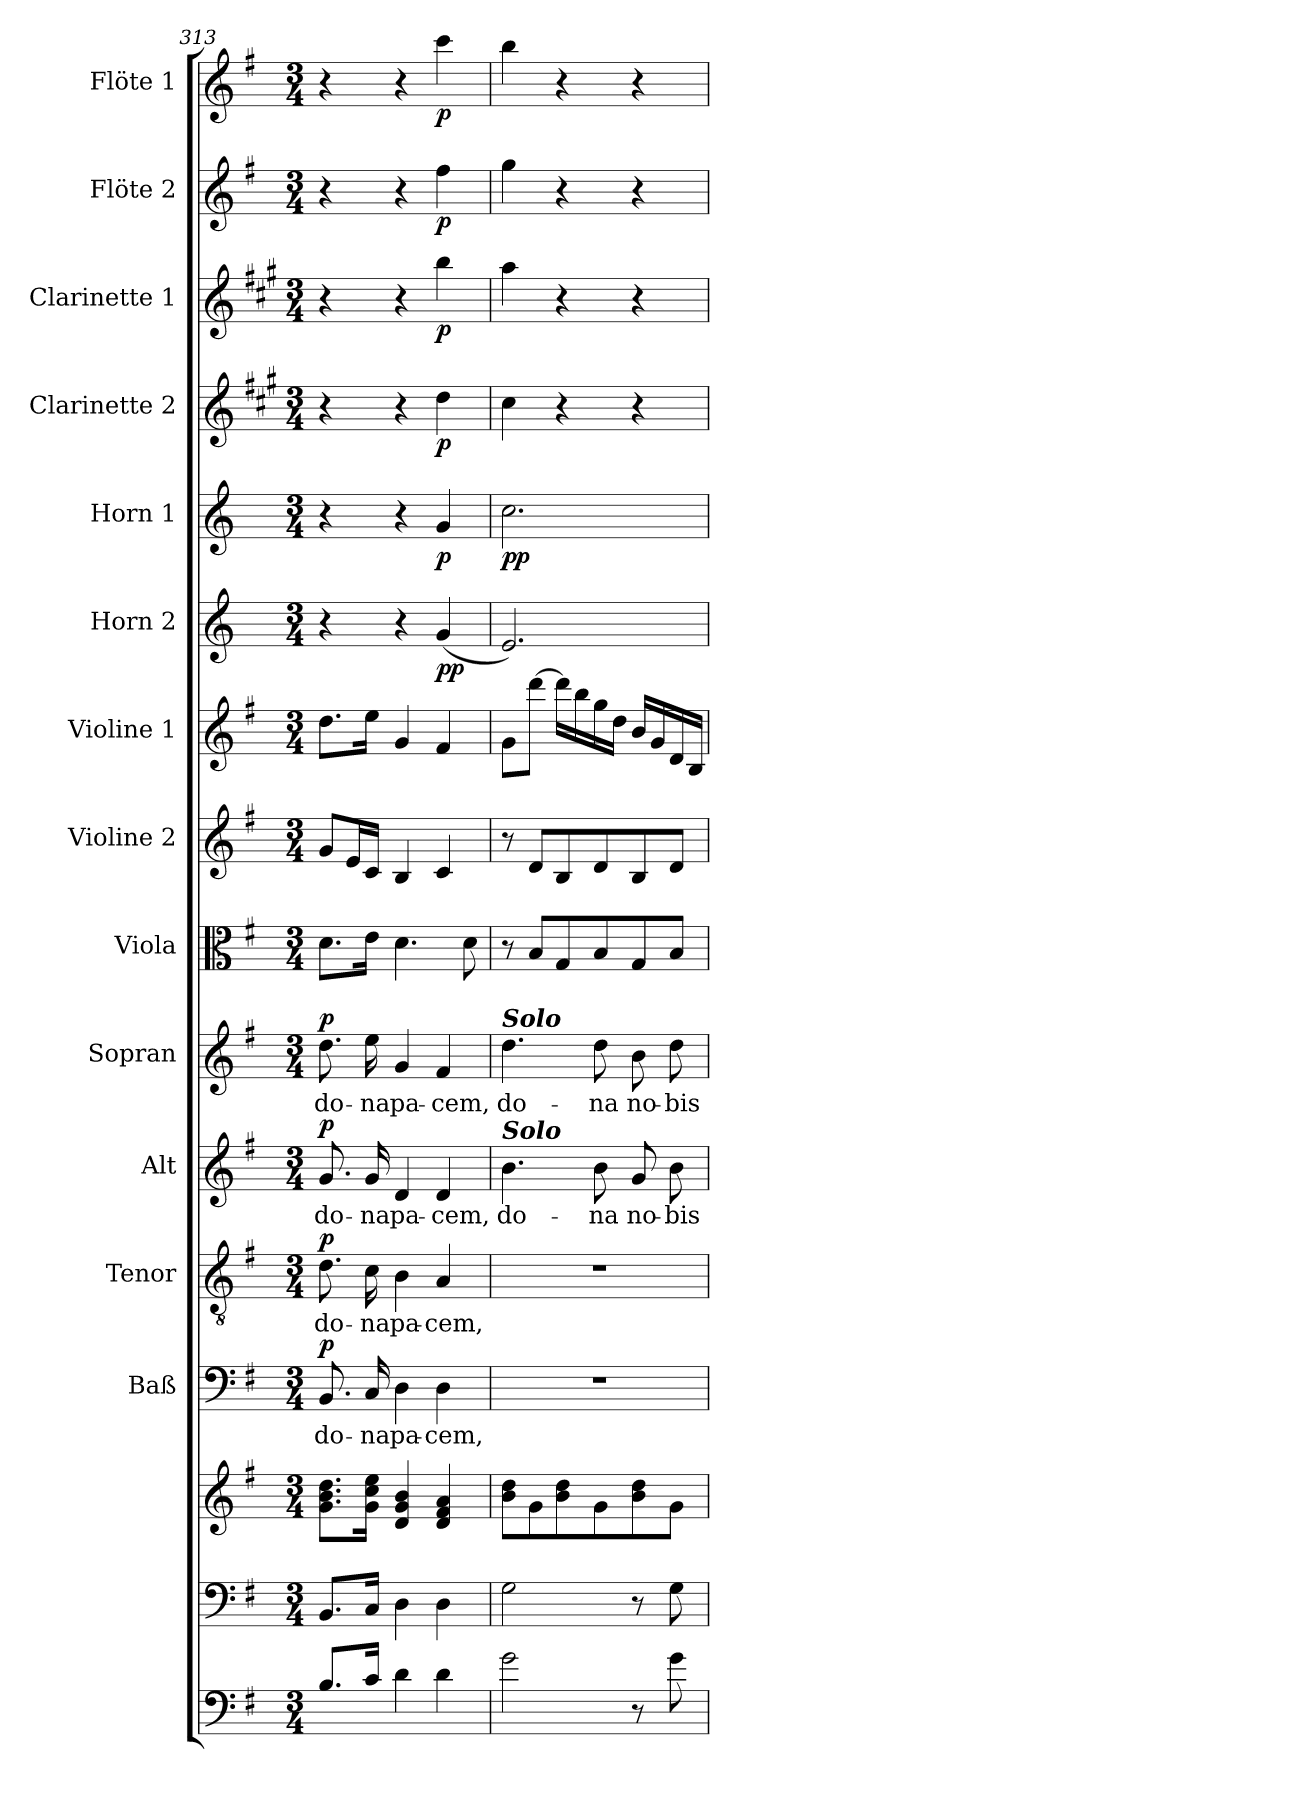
**kern	**kern	**kern	**kern	**text	**dynam	**kern	**text	**dynam	**kern	**text	**dynam	**kern	**text	**dynam	**kern	**kern	**kern	**kern	**dynam	**kern	**dynam	**kern	**dynam	**kern	**dynam	**kern	**dynam	**kern	**dynam
*part15	*part14	*part14	*part13	*part13	*part13	*part12	*part12	*part12	*part11	*part11	*part11	*part10	*part10	*part10	*part9	*part8	*part7	*part6	*part6	*part5	*part5	*part4	*part4	*part3	*part3	*part2	*part2	*part1	*part1
*staff16	*staff15	*staff14	*staff13	*staff13	*staff13	*staff12	*staff12	*staff12	*staff11	*staff11	*staff11	*staff10	*staff10	*staff10	*staff9	*staff8	*staff7	*staff6	*staff6	*staff5	*staff5	*staff4	*staff4	*staff3	*staff3	*staff2	*staff2	*staff1	*staff1
*	*	*	*I"Baß	*	*	*I"Tenor	*	*	*I"Alt	*	*	*I"Sopran	*	*	*I"Viola	*I"Violine 2	*I"Violine 1	*I"Horn 2	*	*I"Horn 1	*	*I"Clarinette 2	*	*I"Clarinette 1	*	*I"Flöte 2	*	*I"Flöte 1	*
*	*	*	*I'Baß	*	*	*I'Ten	*	*	*I'Alt	*	*	*I'Sop	*	*	*I'Vla.	*I'Vln. 2	*I'Vln. 1	*I'Hrn. 2	*	*I'Hrn. 1	*	*I'Cl. 2	*	*I'Cl. 1	*	*I'Fl. 2	*	*I'Fl. 1	*
*clefF4	*clefF4	*clefG2	*clefF4	*	*	*clefGv2	*	*	*clefG2	*	*	*clefG2	*	*	*clefC3	*clefG2	*clefG2	*clefG2	*	*clefG2	*	*clefG2	*	*clefG2	*	*clefG2	*	*clefG2	*
*ITrd7c12	*	*	*	*	*	*	*	*	*	*	*	*	*	*	*	*	*	*ITrd3c5	*	*ITrd3c5	*	*ITrd1c2	*	*ITrd1c2	*	*	*	*	*
*k[f#]	*k[f#]	*k[f#]	*k[f#]	*	*	*k[f#]	*	*	*k[f#]	*	*	*k[f#]	*	*	*k[f#]	*k[f#]	*k[f#]	*k[f#]	*	*k[f#]	*	*k[f#]	*	*k[f#]	*	*k[f#]	*	*k[f#]	*
*G:	*G:	*G:	*G:	*	*	*G:	*	*	*G:	*	*	*G:	*	*	*G:	*G:	*G:	*G:	*	*G:	*	*G:	*	*G:	*	*G:	*	*G:	*
*M3/4	*M3/4	*M3/4	*M3/4	*	*	*M3/4	*	*	*M3/4	*	*	*M3/4	*	*	*M3/4	*M3/4	*M3/4	*M3/4	*	*M3/4	*	*M3/4	*	*M3/4	*	*M3/4	*	*M3/4	*
=313	=313	=313	=313	=313	=313	=313	=313	=313	=313	=313	=313	=313	=313	=313	=313	=313	=313	=313	=313	=313	=313	=313	=313	=313	=313	=313	=313	=313	=313
!	!	!	!	!LO:LY:b	!LO:DY:a	!	!LO:LY:b	!LO:DY:a	!	!LO:LY:b	!LO:DY:a	!	!LO:LY:b	!LO:DY:a	!	!	!	!	!	!	!	!	!	!	!	!	!	!	!
8.BB/L	8.BB/L	8.g\ 8.b\ 8.dd\L	8.BB/	do-	p	8.d\	do-	p	8.g/	do-	p	8.dd\	do-	p	8.d\L	8g/L	8.dd\L	4r	.	4r	.	4r	.	4r	.	4r	.	4r	.
.	.	.	.	.	.	.	.	.	.	.	.	.	.	.	.	16e/L	.	.	.	.	.	.	.	.	.	.	.	.	.
!	!	!	!	!LO:LY:b	!	!	!LO:LY:b	!	!	!LO:LY:b	!	!	!LO:LY:b	!	!	!	!	!	!	!	!	!	!	!	!	!	!	!	!
16C/Jk	16C/Jk	16g\ 16cc\ 16ee\Jk	16C/	-na	.	16c\	-na	.	16g/	-na	.	16ee\	-na	.	16e\Jk	16c/JJ	16ee\Jk	.	.	.	.	.	.	.	.	.	.	.	.
!	!	!	!	!LO:LY:b	!	!	!LO:LY:b	!	!	!LO:LY:b	!	!	!LO:LY:b	!	!	!	!	!	!	!	!	!	!	!	!	!	!	!	!
4D\	4D\	4d/ 4g/ 4b/	4D\	pa-	.	4B\	pa-	.	4d/	pa-	.	4g/	pa-	.	4.d\	4B/	4g/	4r	.	4r	.	4r	.	4r	.	4r	.	4r	.
!	!	!	!	!LO:LY:b	!	!	!LO:LY:b	!	!	!LO:LY:b	!	!	!LO:LY:b	!	!	!	!	!	!LO:DY:b	!	!LO:DY:b	!	!LO:DY:b	!	!LO:DY:b	!	!LO:DY:b	!	!LO:DY:b
4D\	4D\	4d/ 4f#/ 4a/	4D\	-cem,	.	4A/	-cem,	.	4d/	-cem,	.	4f#/	-cem,	.	.	4c/	4f#/	(<4d/	pp	4d/	p	4cc\	p	4aa\	p	4ff#\	p	4ccc\	p
.	.	.	.	.	.	.	.	.	.	.	.	.	.	.	8d\	.	.	.	.	.	.	.	.	.	.	.	.	.	.
=314	=314	=314	=314	=314	=314	=314	=314	=314	=314	=314	=314	=314	=314	=314	=314	=314	=314	=314	=314	=314	=314	=314	=314	=314	=314	=314	=314	=314	=314
!	!	!	!	!	!	!	!	!	!	!	!	!LO:TX:a:Bi:t=Solo	!	!	!	!	!	!	!	!	!	!	!	!	!	!	!	!	!
!	!	!	!	!	!	!	!	!	!LO:TX:a:Bi:t=Solo	!	!	!	!	!	!	!	!	!	!	!	!	!	!	!	!	!	!	!	!
!	!	!	!	!	!	!	!	!	!	!LO:LY:b	!	!	!LO:LY:b	!	!	!	!	!	!	!	!LO:DY:b	!	!	!	!	!	!	!	!
2G\	2G\	8b\ 8dd\L	2.r	.	.	2.r	.	.	4.b\	do-	.	4.dd\	do-	.	8r	8r	8g\L	2.B/)	.	2.g\	pp	4b\	.	4gg\	.	4gg\	.	4bb\	.
.	.	8g\	.	.	.	.	.	.	.	.	.	.	.	.	8B/L	8d/L	[8ddd\J	.	.	.	.	.	.	.	.	.	.	.	.
.	.	8b\ 8dd\	.	.	.	.	.	.	.	.	.	.	.	.	8G/	8B/	16ddd\LL]	.	.	.	.	4r	.	4r	.	4r	.	4r	.
.	.	.	.	.	.	.	.	.	.	.	.	.	.	.	.	.	16bb\	.	.	.	.	.	.	.	.	.	.	.	.
!	!	!	!	!	!	!	!	!	!	!LO:LY:b	!	!	!LO:LY:b	!	!	!	!	!	!	!	!	!	!	!	!	!	!	!	!
.	.	8g\	.	.	.	.	.	.	8b\	-na	.	8dd\	-na	.	8B/	8d/	16gg\	.	.	.	.	.	.	.	.	.	.	.	.
.	.	.	.	.	.	.	.	.	.	.	.	.	.	.	.	.	16dd\JJ	.	.	.	.	.	.	.	.	.	.	.	.
!	!	!	!	!	!	!	!	!	!	!LO:LY:b	!	!	!LO:LY:b	!	!	!	!	!	!	!	!	!	!	!	!	!	!	!	!
8r	8r	8b\ 8dd\	.	.	.	.	.	.	8g/	no-	.	8b\	no-	.	8G/	8B/	16b/LL	.	.	.	.	4r	.	4r	.	4r	.	4r	.
.	.	.	.	.	.	.	.	.	.	.	.	.	.	.	.	.	16g/	.	.	.	.	.	.	.	.	.	.	.	.
!	!	!	!	!	!	!	!	!	!	!LO:LY:b	!	!	!LO:LY:b	!	!	!	!	!	!	!	!	!	!	!	!	!	!	!	!
8G\	8G\	8g\J	.	.	.	.	.	.	8b\	-bis	.	8dd\	-bis	.	8B/J	8d/J	16d/	.	.	.	.	.	.	.	.	.	.	.	.
.	.	.	.	.	.	.	.	.	.	.	.	.	.	.	.	.	16B/JJ	.	.	.	.	.	.	.	.	.	.	.	.
=	=	=	=	=	=	=	=	=	=	=	=	=	=	=	=	=	=	=	=	=	=	=	=	=	=	=	=	=	=
*-	*-	*-	*-	*-	*-	*-	*-	*-	*-	*-	*-	*-	*-	*-	*-	*-	*-	*-	*-	*-	*-	*-	*-	*-	*-	*-	*-	*-	*-
